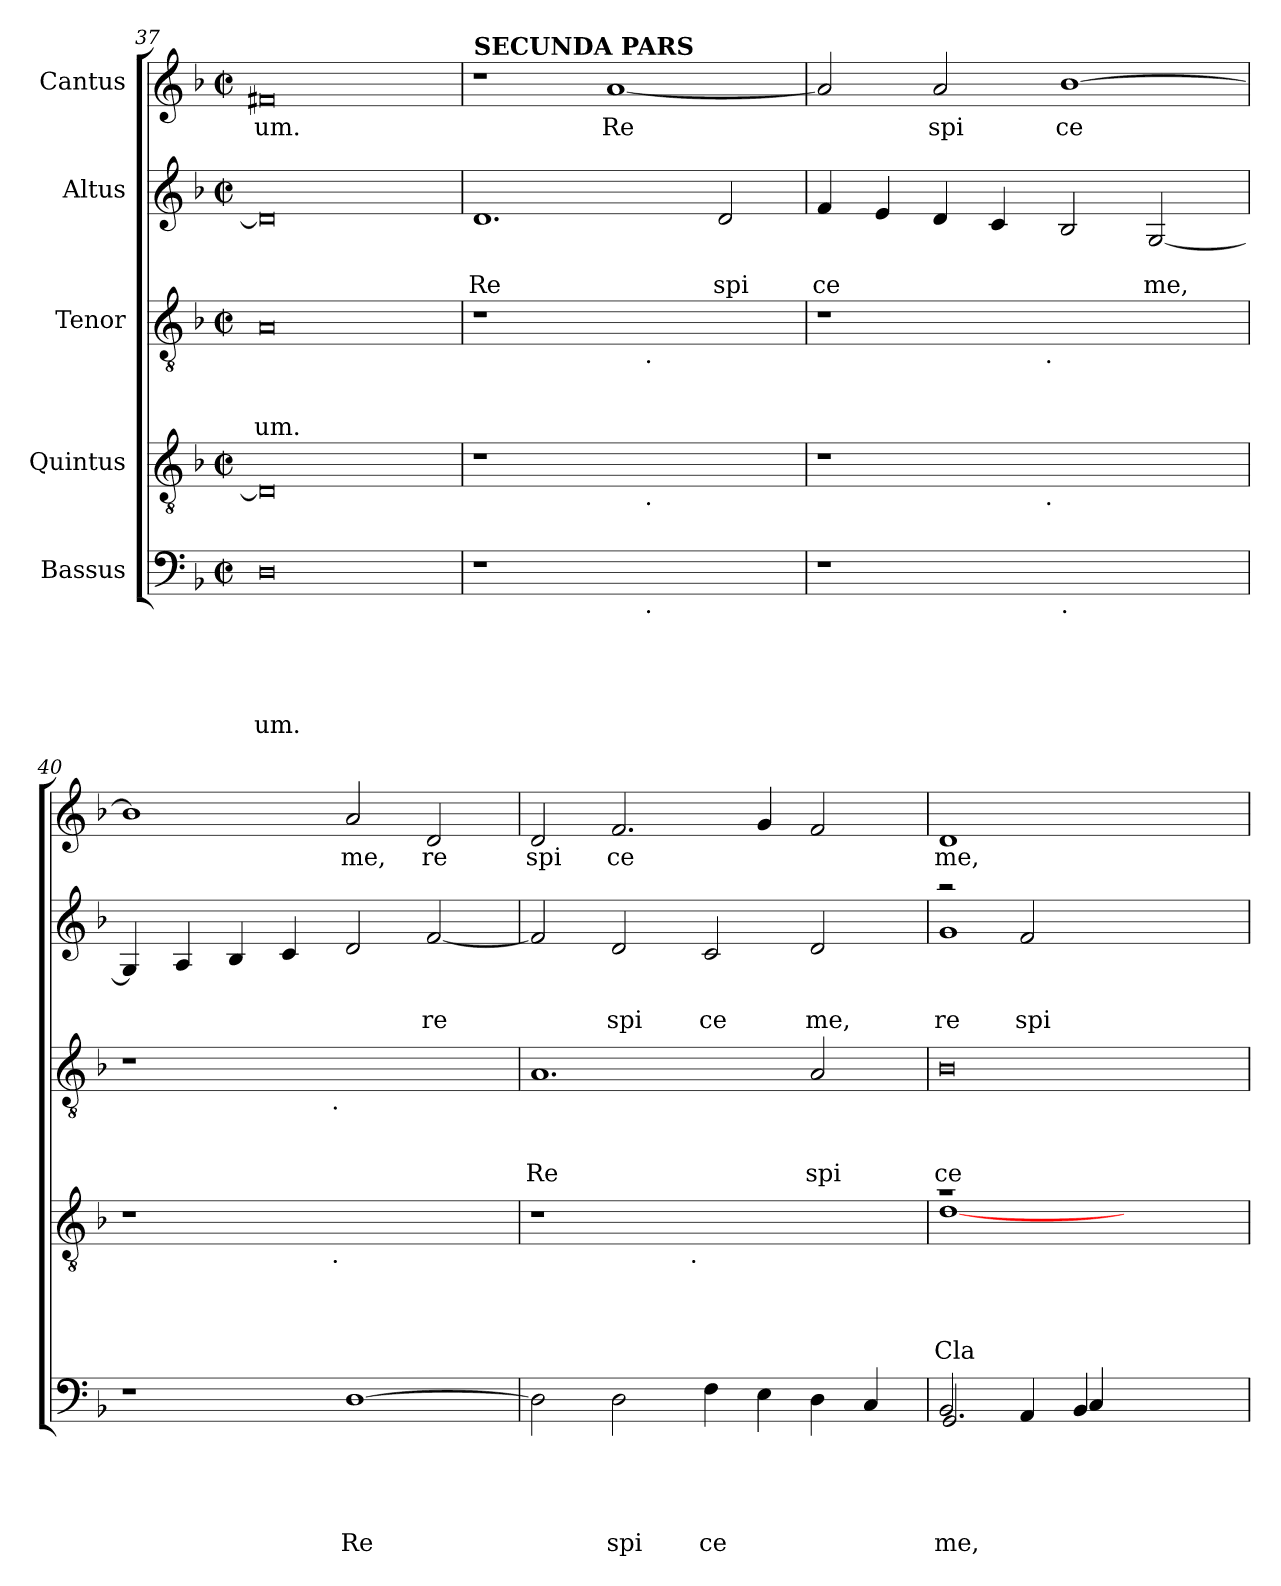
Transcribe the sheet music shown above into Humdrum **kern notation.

**kern	**text	**text	**text	**text	**text	**kern	**text	**text	**text	**text	**kern	**text	**text	**text	**kern	**text	**text	**kern	**text
*part5	*part5	*part5	*part5	*part5	*part5	*part4	*part4	*part4	*part4	*part4	*part3	*part3	*part3	*part3	*part2	*part2	*part2	*part1	*part1
*staff5	*staff5	*staff5	*staff5	*staff5	*staff5	*staff4	*staff4	*staff4	*staff4	*staff4	*staff3	*staff3	*staff3	*staff3	*staff2	*staff2	*staff2	*staff1	*staff1
*I"Bassus	*	*	*	*	*	*I"Quintus	*	*	*	*	*I"Tenor	*	*	*	*I"Altus	*	*	*I"Cantus	*
*clefF4	*	*	*	*	*	*clefGv2	*	*	*	*	*clefGv2	*	*	*	*clefG2	*	*	*clefG2	*
*k[b-]	*	*	*	*	*	*k[b-]	*	*	*	*	*k[b-]	*	*	*	*k[b-]	*	*	*k[b-]	*
*F:	*	*	*	*	*	*F:	*	*	*	*	*F:	*	*	*	*F:	*	*	*F:	*
*M2/2	*	*	*	*	*	*M2/2	*	*	*	*	*M2/2	*	*	*	*M2/2	*	*	*M2/2	*
*met(c|)	*	*	*	*	*	*met(c|)	*	*	*	*	*met(c|)	*	*	*	*met(c|)	*	*	*met(c|)	*
=37	=37	=37	=37	=37	=37	=37	=37	=37	=37	=37	=37	=37	=37	=37	=37	=37	=37	=37	=37
!	!	!	!	!	!LO:LY:b	!	!	!	!	!	!	!	!	!LO:LY:b	!	!	!	!	!LO:LY:b
0D	.	.	.	.	um.	0D]	.	.	.	.	0A	.	.	-um.	0d]	.	.	0f#X	um.
!!LO:LB:g=z
=38!	=38!	=38!	=38!	=38!	=38!	=38!	=38!	=38!	=38!	=38!	=38!	=38!	=38!	=38!	=38!	=38!	=38!	=38!	=38!
!	!	!	!	!	!	!	!	!	!	!	!	!	!	!	!	!	!	!LO:TX:a:B:t=SECUNDA PARS	!
!	!	!	!	!	!	!	!	!	!	!	!	!	!	!	!	!	!LO:LY:b	!	!
1r	.	.	.	.	.	1r	.	.	.	.	1r	.	.	.	1.d	.	Re	1r	.
!	!	!	!	!	!	!	!	!	!	!	!	!	!	!	!	!	!	!	!LO:LY:b
8ryy	.	.	.	.	.	8ryy	.	.	.	.	8ryy	.	.	.	.	.	.	[<1a	Re
!	!	!	!	!	!	!	!	!	!	!	!LO:TX:b:t=.	!	!	!	!	!	!	!	!
!	!	!	!	!	!	!LO:TX:b:t=.	!	!	!	!	!	!	!	!	!	!	!	!	!
!LO:TX:b:t=.	!	!	!	!	!	!	!	!	!	!	!	!	!	!	!	!	!	!	!
2..ryy	.	.	.	.	.	2..ryy	.	.	.	.	2..ryy	.	.	.	.	.	.	.	.
!	!	!	!	!	!	!	!	!	!	!	!	!	!	!	!	!	!LO:LY:b	!	!
.	.	.	.	.	.	.	.	.	.	.	.	.	.	.	2d/	.	spi	.	.
=39	=39	=39	=39	=39	=39	=39	=39	=39	=39	=39	=39	=39	=39	=39	=39	=39	=39	=39	=39
!	!	!	!	!	!	!	!	!	!	!	!	!	!	!	!	!	!LO:LY:b	!	!
*	*	*	*	*	*	*^	*	*	*	*	*^	*	*	*	*	*	*	*	*
1r	.	.	.	.	.	1r	2ryy	.	.	.	.	1r	2ryy	.	.	.	4f/	.	ce	2a/]	.
.	.	.	.	.	.	.	.	.	.	.	.	.	.	.	.	.	4e/	.	.	.	.
!	!	!	!	!	!	!	!	!	!	!	!	!	!	!	!	!	!	!	!	!	!LO:LY:b
.	.	.	.	.	.	.	4...ryy	.	.	.	.	.	4...ryy	.	.	.	4d/	.	.	2a/	spi
.	.	.	.	.	.	.	.	.	.	.	.	.	.	.	.	.	4c/	.	.	.	.
!	!	!	!	!	!	!	!	!	!	!	!	!	!LO:TX:b:t=.	!	!	!	!	!	!	!	!
!	!	!	!	!	!	!	!LO:TX:b:t=.	!	!	!	!	!	!	!	!	!	!	!	!	!	!
.	.	.	.	.	.	.	1ryy	.	.	.	.	.	1ryy	.	.	.	.	.	.	.	.
!LO:TX:b:t=.	!	!	!	!	!	!	!	!	!	!	!	!	!	!	!	!	!	!	!	!	!
!	!	!	!	!	!	!	!	!	!	!	!	!	!	!	!	!	!	!	!	!	!LO:LY:b
1ryy	.	.	.	.	.	1ryy	.	.	.	.	.	1ryy	.	.	.	.	2B-/	.	.	[>1b-	ce
!	!	!	!	!	!	!	!	!	!	!	!	!	!	!	!	!	!	!	!LO:LY:b	!	!
.	.	.	.	.	.	.	.	.	.	.	.	.	.	.	.	.	[<2G/	.	me,	.	.
.	.	.	.	.	.	.	32ryy	.	.	.	.	.	32ryy	.	.	.	.	.	.	.	.
=40	=40	=40	=40	=40	=40	=40	=40	=40	=40	=40	=40	=40	=40	=40	=40	=40	=40	=40	=40	=40	=40
1r	.	.	.	.	.	1r	2ryy	.	.	.	.	1r	2ryy	.	.	.	4G/]	.	.	1b-]	.
.	.	.	.	.	.	.	.	.	.	.	.	.	.	.	.	.	4A/	.	.	.	.
.	.	.	.	.	.	.	4...ryy	.	.	.	.	.	4...ryy	.	.	.	4B-/	.	.	.	.
.	.	.	.	.	.	.	.	.	.	.	.	.	.	.	.	.	4c/	.	.	.	.
!	!	!	!	!	!	!	!	!	!	!	!	!	!LO:TX:b:t=.	!	!	!	!	!	!	!	!
!	!	!	!	!	!	!	!LO:TX:b:t=.	!	!	!	!	!	!	!	!	!	!	!	!	!	!
.	.	.	.	.	.	.	1ryy	.	.	.	.	.	1ryy	.	.	.	.	.	.	.	.
!	!	!	!	!	!LO:LY:b	!	!	!	!	!	!	!	!	!	!	!	!	!	!	!	!LO:LY:b
[>1D	.	.	.	.	Re	1ryy	.	.	.	.	.	1ryy	.	.	.	.	2d/	.	.	2a/	me,
!	!	!	!	!	!	!	!	!	!	!	!	!	!	!	!	!	!	!	!LO:LY:b	!	!LO:LY:b
.	.	.	.	.	.	.	.	.	.	.	.	.	.	.	.	.	[<2f/	.	re	2d/	re
.	.	.	.	.	.	.	32ryy	.	.	.	.	.	32ryy	.	.	.	.	.	.	.	.
=41	=41	=41	=41	=41	=41	=41	=41	=41	=41	=41	=41	=41	=41	=41	=41	=41	=41	=41	=41	=41	=41
!	!	!	!	!	!	!	!	!	!	!	!	!	!	!	!	!LO:LY:b	!	!	!	!	!LO:LY:b
*	*	*	*	*	*	*	*	*	*	*	*	*v	*v	*	*	*	*	*	*	*	*
2D\]	.	.	.	.	.	1r	2ryy	.	.	.	.	1.A	.	.	Re	2f/]	.	.	2d/	spi
!	!	!	!	!	!LO:LY:b	!	!	!	!	!	!	!	!	!	!	!	!	!LO:LY:b	!	!LO:LY:b
2D\	.	.	.	.	spi	.	4...ryy	.	.	.	.	.	.	.	.	2d/	.	spi	2.f/	ce
!	!	!	!	!	!	!	!LO:TX:b:t=.	!	!	!	!	!	!	!	!	!	!	!	!	!
.	.	.	.	.	.	.	1ryy	.	.	.	.	.	.	.	.	.	.	.	.	.
!	!	!	!	!	!LO:LY:b	!	!	!	!	!	!	!	!	!	!	!	!	!LO:LY:b	!	!
4F\	.	.	.	.	ce	1ryy	.	.	.	.	.	.	.	.	.	2c/	.	ce	.	.
4E\	.	.	.	.	.	.	.	.	.	.	.	.	.	.	.	.	.	.	4g/	.
!	!	!	!	!	!	!	!	!	!	!	!	!	!	!	!LO:LY:b	!	!	!LO:LY:b	!	!
4D\	.	.	.	.	.	.	.	.	.	.	.	2A/	.	.	spi	2d/	.	me,	2f/	.
4C/	.	.	.	.	.	.	.	.	.	.	.	.	.	.	.	.	.	.	.	.
.	.	.	.	.	.	.	32ryy	.	.	.	.	.	.	.	.	.	.	.	.	.
=42	=42	=42	=42	=42	=42	=42	=42	=42	=42	=42	=42	=42	=42	=42	=42	=42	=42	=42	=42	=42
*^	*	*	*	*	*	*	*	*	*	*	*	*	*	*	*	*	*	*	*	*
!	!	!	!	!	!	!LO:LY:b	!	!	!	!	!	!LO:LY:b	!	!	!	!LO:LY:b	!	!	!LO:LY:b	!	!LO:LY:b
*	*	*	*	*	*	*	*	*	*	*	*	*	*	*	*	*	*^	*	*	*	*
2BB-/	2.GG/	.	.	.	.	me,	1ra	[>1d	.	.	.	Cla-	0B-	.	.	ce	2raa	1g	.	re	1d	me,
!	!	!	!	!	!	!	!	!	!	!	!	!	!	!	!	!	!	!	!	!LO:LY:b	!	!
4AA/	.	.	.	.	.	.	.	.	.	.	.	.	.	.	.	.	2f/	.	.	spi	.	.
4BB-/	4C/	.	.	.	.	.	.	.	.	.	.	.	.	.	.	.	.	.	.	.	.	.
1ryy	1ryy	.	.	.	.	.	1ryy	1ryy	.	.	.	.	.	.	.	.	1ryy	1ryy	.	.	1ryy	.
*v	*v	*	*	*	*	*	*	*	*	*	*	*	*	*	*	*	*v	*v	*	*	*	*
*	*	*	*	*	*	*v	*v	*	*	*	*	*	*	*	*	*	*	*	*	*
=	=	=	=	=	=	=	=	=	=	=	=	=	=	=	=	=	=	=	=
*-	*-	*-	*-	*-	*-	*-	*-	*-	*-	*-	*-	*-	*-	*-	*-	*-	*-	*-	*-
